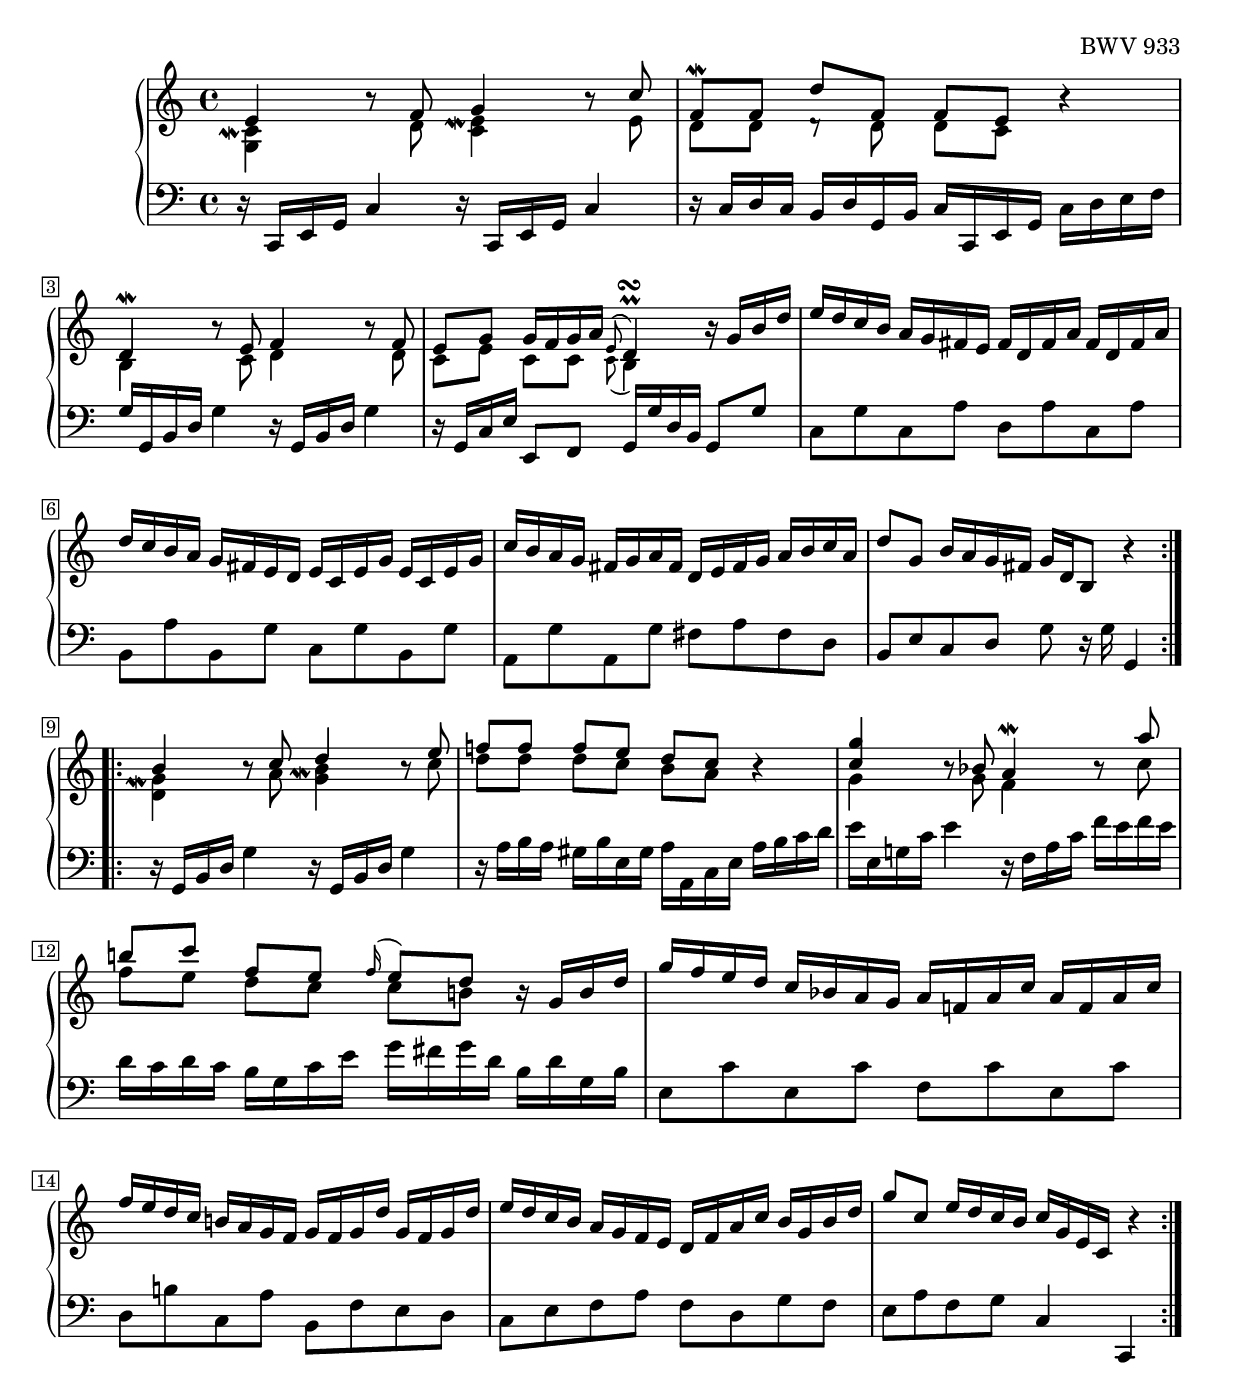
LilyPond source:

Global = {
  \key c \major
  \time 4/4
  \include "./global.ly"
}

textmordent = \markup { \musicglyph "scripts.mordent" }

Sopran = \context Voice = "one" \relative c' {
  \voiceOne
  \override Rest.staff-position = #0
  \repeat volta 2 {
  %1
  | \once\override NoteColumn.force-hshift = #0.5 e4
    r8 f \once\override NoteColumn.force-hshift = #1 g4 r8 c
  | f,8 \mordent[ f ] d'[ f,] f[ e] r4
  | d4 \mordent r8 e f4 r8 f
  | e8[ g] g16[ f g a] \appoggiatura e8 d4-\prall^\markup {
      \hspace #0.6 \musicglyph "scripts.turn"
    } r16 g[ b d]
  %5
  | e16[ d c b] a[ g fis e] fis[ d fis a] fis[ d fis a]
  | d[ c b a] g[ fis e d] e[ c e g] e[ c e g]
  | c[ b a g] fis[ g a fis] d[ e fis g] a[ b c a]
  | d8[ g,] b16[ a g fis] g[ d b8] r4
  }
  \break
  \repeat volta 2 {
  | \once\override NoteColumn.force-hshift = #1.2 b'4
    r8 c
    \once\override NoteColumn.force-hshift = #1.2 d4
    r8 e
  %10
  | f!8[ f] f[ e] d[ c] r4
  | <c g'>4 r8 bes a4 \mordent r8 a'
  | b!8[ c] f,[ e] \appoggiatura f16 e8[ d] r16 g,[ b d]
  | g16[ f e d] c[ bes a g] a[ f a c] a[ f a c]
  | f[ e d c] b[ a g f] g[ f g d'] g,[ f g d']
  %15
  | e[ d c b] a[ g f e] d[ f a c] b[ g b d]
  | g8[c,] e16[ d c b] c[ g e c]
    \once\override Voice.Rest.X-offset = #1 r4
  }
  \fine
}

Alto = \context Voice = "two" \relative c' {
  \voiceTwo
  \override Rest.staff-position = #0
  \repeat volta 2 {
  %1
  | \once\override Staff.TextScript.extra-offset = #'(-1.5 . -6.4)
    \once\override NoteColumn.force-hshift = #0.5 <g c>4^\textmordent
    s8 d'
    \once\override Staff.TextScript.extra-offset = #'(-1.5 . -5.4)
    \once\override NoteColumn.force-hshift = #1
    <c e>4^\textmordent s8 e
  | d8[ d] d\rest d d[ c] s4
  | b4 s8 c d4 s8 d
  | c8[ e] c[ c] \appoggiatura c b4 s
  %5
  | s1*4
  }
  \repeat volta 2 {
  | \once\override Staff.TextScript.extra-offset = #'(-1.5 . -5)
    \once\override NoteColumn.force-hshift = #1.2 <d g>4^\textmordent s8 a'
    \once\override Staff.TextScript.extra-offset = #'(-1.5 . -4.8)
    \once\override NoteColumn.force-hshift = #1.2
    <g b >4^\textmordent s8 c
  | d[ d] d[ c] b[ a] s4
  | g4 s8 g f4 s8 c'
  | f8[ e] d[ c] c[ b] s4
  | s1*4
  }
}

Bass = \context Voice = "four" \relative c, {
  \voiceFour
  \override Rest.staff-position = #0
  \stemNeutral
  \repeat volta 2 {
  %1
  | \once\override NoteColumn.force-hshift = #0.5 r16 c[ e g] c4
    \once\override NoteColumn.force-hshift = #1 r16 c,[ e g] c4
  | r16 c[ d c] b[ d g, b] c[ c, e g] c[ d e f]
  | g[ g, b d] g4 r16 g,[ b d] g4
  | r16 g,[ c e] e,8[ f] g16[ g' d b] g8[ g']
  %5
  | c,[ g' c, a'] d,[ a' c, a']
  | b,[ a' b, g'] c,[ g' b, g']
  | a,[ g' a, g'] fis[ a fis d]
  | b[ e c d] g r16 g g,4
  }
  \repeat volta 2 {
  | \once\override Voice.Rest.X-offset = #1.5 r16 g[ b d ] g4
    \once\override Voice.Rest.X-offset = #1 r16 g,[ b d ] g4
  %10
  | r16 a[ b a ] gis[ b e, gis] a[ a, c e] a[ b c d]
  | e[ e, g c] e4 r16 f,[ a c] f[ e f e ]
  | d[c d c] b[ g c e] g[ fis g d] b[ d g, b]
  | e,8[ c' e, c'] f,[ c' e, c']
  | d,[ b'! c, a'] b,[ f' e d]
  %15
  | c[ e f a] f[ d g f]
  | e[ a f g] c,4 \once\override NoteColumn.force-hshift = #1 c,
  }
  \fine
}

\score {
  \new PianoStaff
  <<
    \accidentalStyle Score.piano
    \context Staff = "upper" <<
      \set Staff.midiInstrument = #"acoustic grand"
      \Global
      \clef treble
      \Sopran
      \Alto
    >>
    \context Staff = "lower" <<
      \set Staff.midiInstrument = #"acoustic grand"
      \Global
      \clef bass
      \Bass
    >>
  >>
  \header {
    composer = "Johann Sebastian Bach"
    opus = "BWV 933"
    title = \markup { "1. Kleines Präludium C-Dur" }
  }
  \layout {
    \context {
      \PianoStaff
    }
  }
  \midi {
    \tempo 4 = 100
  }
}
